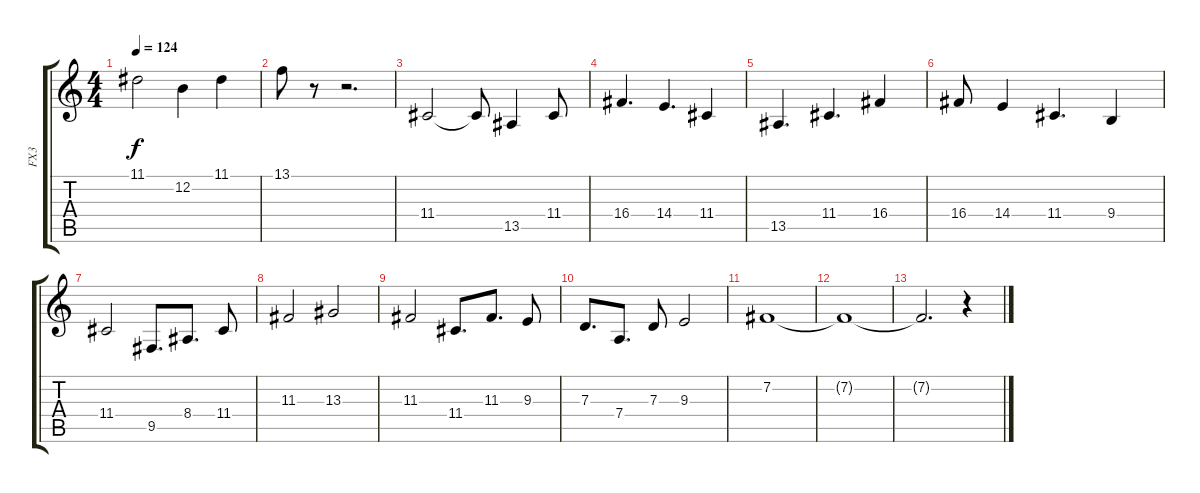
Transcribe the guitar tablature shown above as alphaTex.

\track ("FX3" "FX3") {instrument stringensemble1}
\staff {score tabs}
\tuning (E4 B3 G3 D3 A2 E2) {hide}
\ts (4 4)
\tempo 124
\clef g2
\ks c
11.1.2{dy f} 12.2.4 11.1.4 |
13.1.8 r.8 r.2{d} |
11.4.2 11.4{t}.8 13.5.4 11.4.8 |
16.4.4{d} 14.4.4{d} 11.4.4 |
13.5.4{d} 11.4.4{d} 16.4.4 |
16.4.8 14.4.4 11.4.4{d} 9.4.4 |
11.4.2 9.5.8{d} 8.4.8{d} 11.4.8 |
11.3.2 13.3.2 |
11.3.2 11.4.8{d} 11.3.8{d} 9.3.8 |
7.3.8{d} 7.4.8{d} 7.3.8 9.3.2 |
7.2.1 |
7.2{t}.1 |
7.2{t}.2{d} r.4
